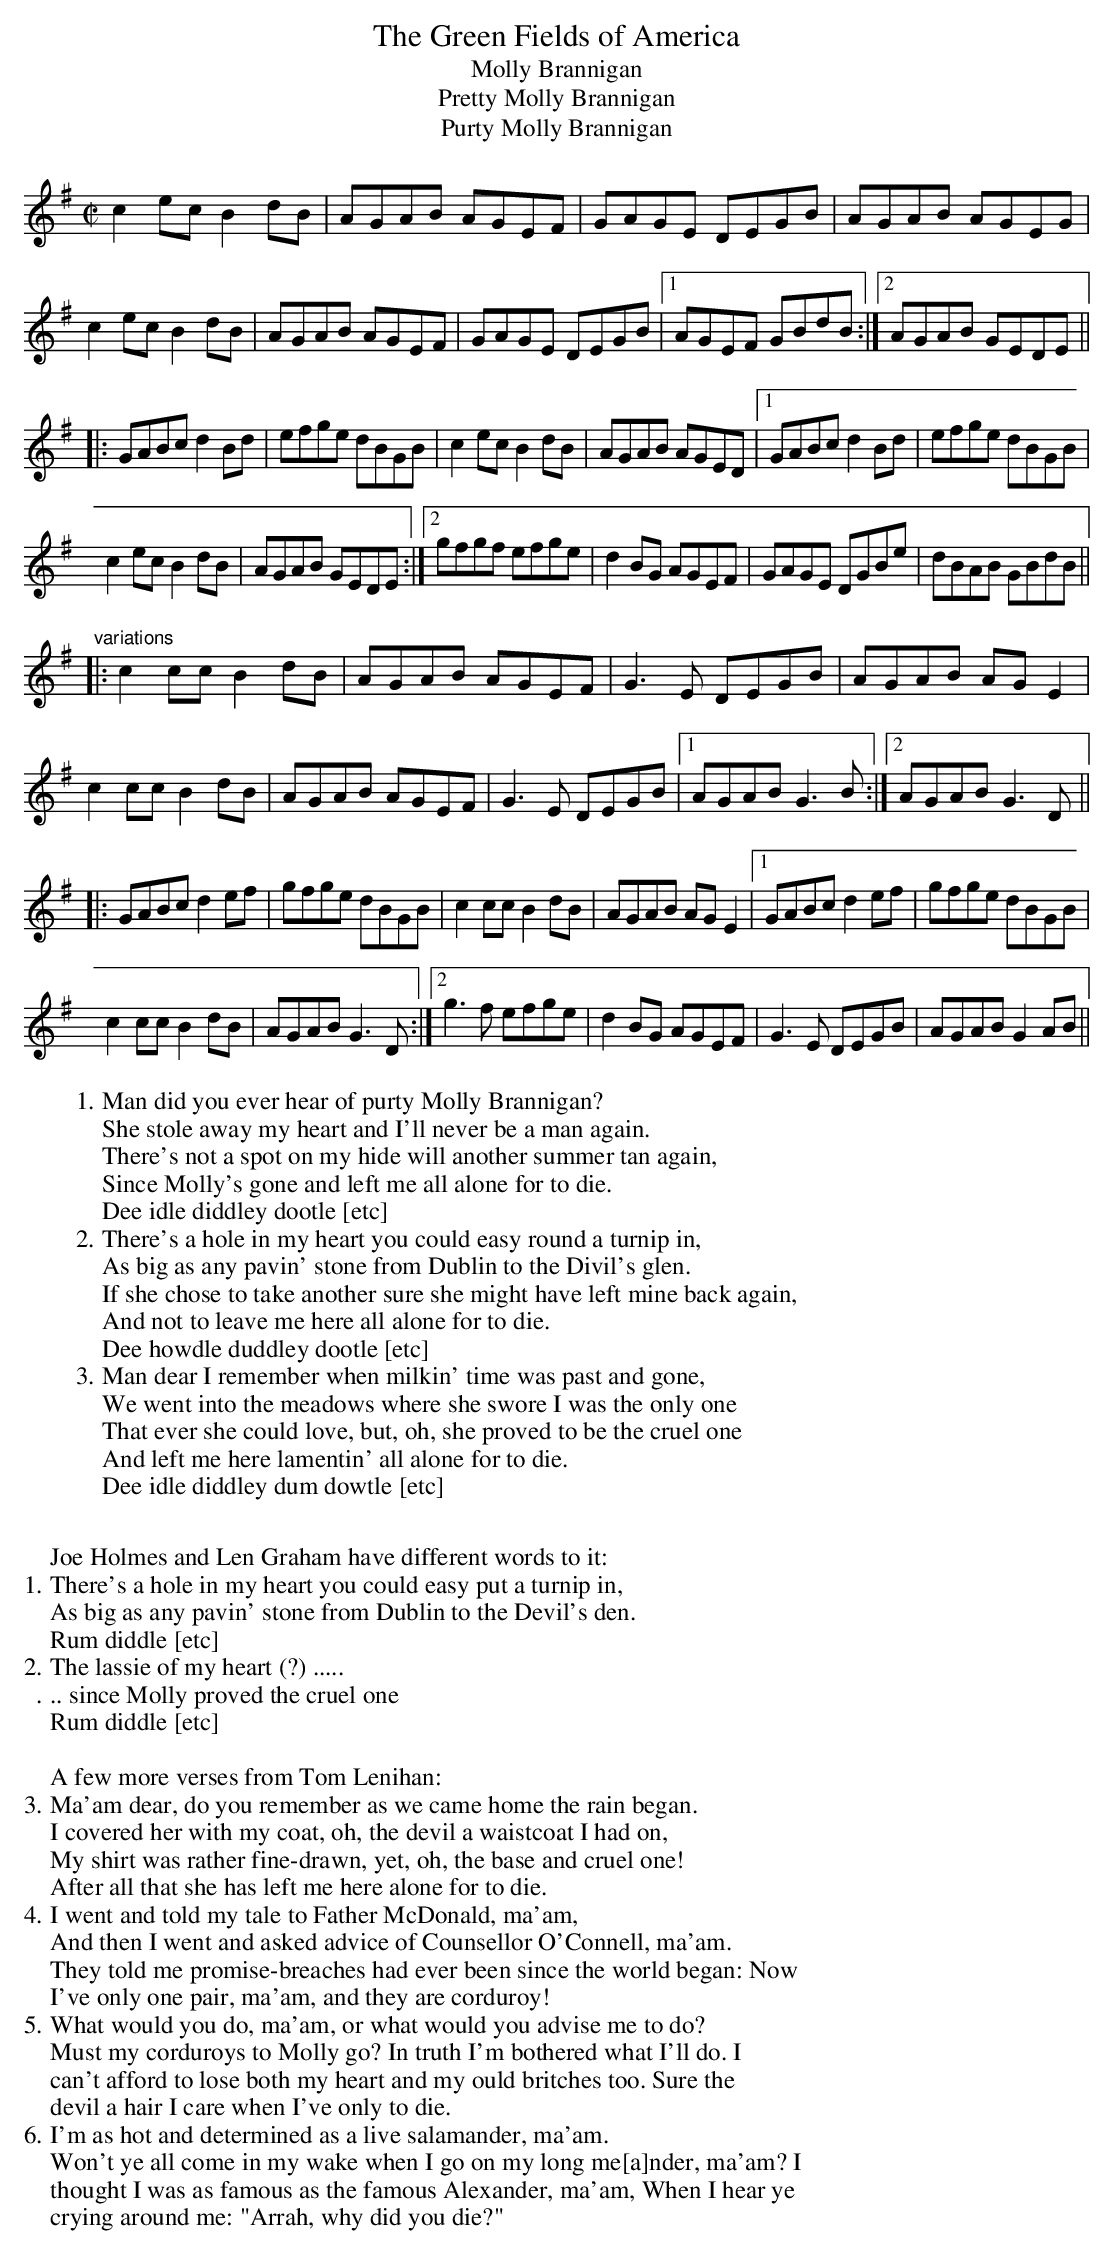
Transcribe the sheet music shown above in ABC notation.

X:1
T:Green Fields of America, The
T:Molly Brannigan
T:Pretty Molly Brannigan
T:Purty Molly Brannigan
M:C|
K:G
c2ec B2dB|AGAB AGEF|GAGE DEGB|AGAB AGEG|
c2ec B2dB|AGAB AGEF|GAGE DEGB|1 AGEF GBdB:|2 AGAB GEDE||
|:GABc d2Bd|efge dBGB|c2ec B2dB|AGAB AGED|1 GABc d2Bd|efge dBGB|
c2ec B2dB|AGAB GEDE:|2 gfgf efge|d2BG AGEF|GAGE DGBe|dBAB GBdB||
"variations"
|:c2cc B2dB|AGAB AGEF|G3E DEGB|AGAB AGE2|
c2cc B2dB|AGAB AGEF|G3E DEGB|1 AGAB G3B:|2 AGAB G3D||
|:GABc d2ef|gfge dBGB|c2cc B2dB|AGAB AGE2|1 GABc d2ef|gfge dBGB|
c2cc B2dB|AGAB G3D:|2 g3f efge|d2BG AGEF|G3E DEGB|AGAB G2AB||
W:1. Man did you ever hear of purty Molly Brannigan?
W:   She stole away my heart and I'll never be a man again.
W:   There's not a spot on my hide will another summer tan again,
W:   Since Molly's gone and left me all alone for to die.
W:   Dee idle diddley dootle [etc]
W:2. There's a hole in my heart you could easy round a turnip in,
W:   As big as any pavin' stone from Dublin to the Divil's glen.
W:   If she chose to take another sure she might have left mine back again,
W:   And not to leave me here all alone for to die.
W:   Dee howdle duddley dootle [etc]
W:3. Man dear I remember when milkin' time was past and gone,
W:   We went into the meadows where she swore I was the only one
W:   That ever she could love, but, oh, she proved to be the cruel one
W:   And left me here lamentin' all alone for to die.
W:   Dee idle diddley dum dowtle [etc]
W:
W:Joe Holmes and Len Graham have different words to it:
W:1. There's a hole in my heart you could easy put a turnip in,
W:   As big as any pavin' stone from Dublin to the Devil's den.
W:   Rum diddle [etc]
W:2. The lassie of my heart (?) .....
W:   ... since Molly proved the cruel one
W:   Rum diddle [etc]
W:
W:A few more verses from Tom Lenihan:
W:3.  Ma'am dear, do you remember as we came home the rain began.
W:    I covered her with my coat, oh, the devil a waistcoat I had on,
W:    My shirt was rather fine-drawn, yet, oh, the base and cruel one!
W:    After all that she has left me here alone for to die.
W:4.  I went and told my tale to Father McDonald, ma'am,
W:    And then I went and asked advice of Counsellor O'Connell, ma'am.
W:    They told me promise-breaches had ever been since the world began: Now
W:    I've only one pair, ma'am, and they are corduroy!
W:5.  What would you do, ma'am, or what would you advise me to do?
W:    Must my corduroys to Molly go? In truth I'm bothered what I'll do. I
W:    can't afford to lose both my heart and my ould britches too. Sure the
W:    devil a hair I care when I've only to die.
W:6.  I'm as hot and determined as a live salamander, ma'am.
W:    Won't ye all come in my wake when I go on my long me[a]nder, ma'am? I
W:    thought I was as famous as the famous Alexander, ma'am, When I hear ye
W:    crying around me: "Arrah, why did you die?"
W:
W:
W:
W:
W:
